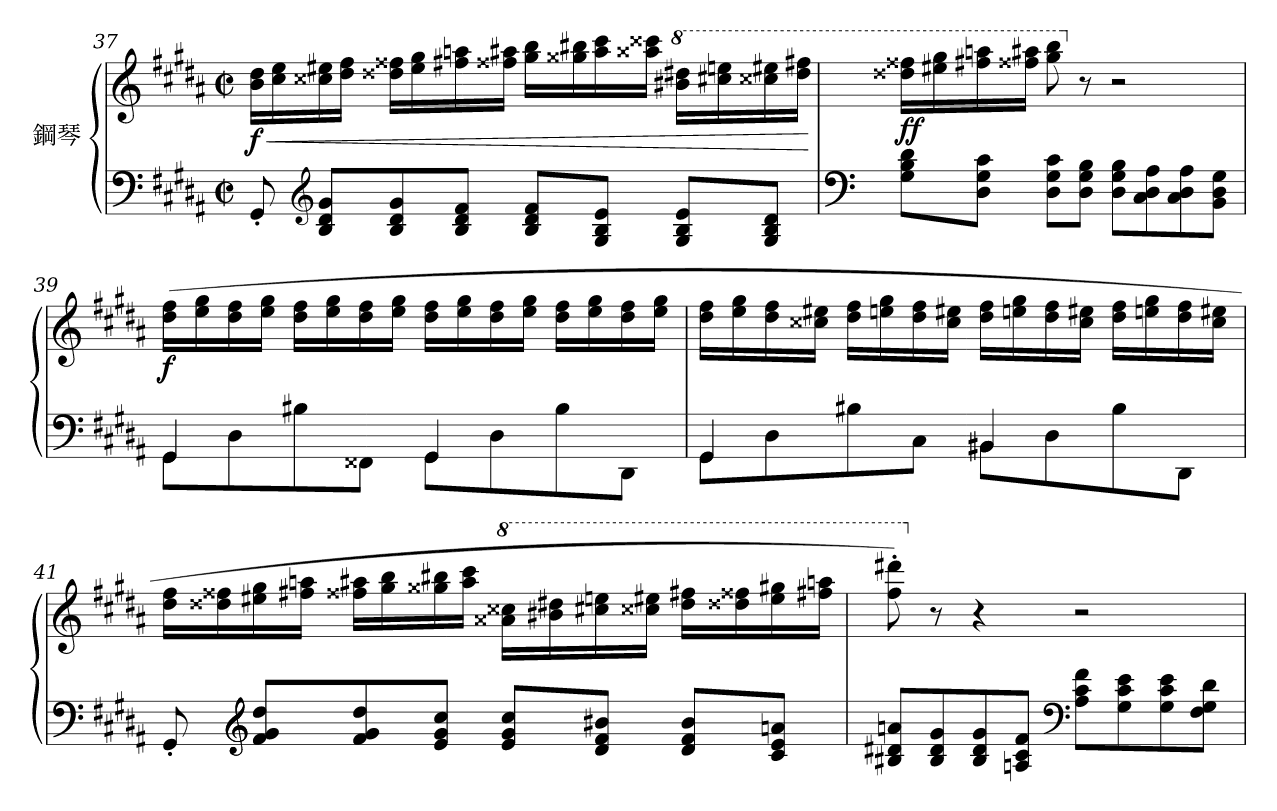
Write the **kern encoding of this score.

**kern	**kern	**dynam
*part1	*part1	*part1
*staff2	*staff1	*staff1/2
*I"鋼琴	*	*
!!LO:LB:g=z
*clefF4	*clefG2	*
*k[f#c#g#d#a#]	*k[f#c#g#d#a#]	*
*M2/2	*M2/2	*
*met(c|)	*met(c|)	*
=37	=37	=37
!	!	!LO:HP:b
!	!	!LO:DY:n=1:b
8GG#'/	16b\ 16dd#\LL	< f
.	16cc#\ 16ee\	.
*clefG2	*	*
8B/ 8d#/ 8g#/L	16cc##X\ 16ee#X\	.
.	16dd#\ 16ff#\JJ	.
8B/ 8d#/ 8g#/	16dd##X\ 16ff##X\LL	.
.	16ee#\ 16gg#\	.
8B/ 8d#/ 8f#/J	16ff#X\ 16aan\	.
.	16ff##X\ 16aa#X\JJ	.
8B/ 8d#/ 8f#/L	16gg#\ 16bb\LL	.
.	16gg##X\ 16bb#X\	.
8G#/ 8B/ 8e/J	16aa#\ 16ccc#\	.
.	16aa##X\ 16ccc##X\JJ	.
*	*8va	*
8G#/ 8B/ 8e/L	16bb#\ 16ddd#\LL	.
.	16ccc#X\ 16eee\	.
8G#/ 8B/ 8d#/J	16ccc##X\ 16eee#X\	.
.	16ddd#\ 16fff#\JJ	.
.	.	[
=38	=38	=38
*clefF4	*	*
!	!	!LO:DY:b
8G#\ 8B\ 8d#\L	16ddd##X\ 16fff##X\LL	ff
.	16eee#X\ 16ggg#\	.
8D#\ 8G#\ 8c#\J	16fff#X\ 16aaan\	.
.	16fff##X\ 16aaa#X\JJ	.
8D#\ 8G#\ 8c#\L	8ggg#\ 8bbb\	.
*	*X8va	*
8D#\ 8G#\ 8B\J	8r	.
*	*MM130	*
8D#\ 8G#\ 8B\L	2r	.
8C#\ 8D#\ 8A#\	.	.
*	*MM124	*
8C#\ 8D#\ 8A#\	.	.
*	*MM118	*
8BB\ 8D#\ 8G#\J	.	.
!!LO:PB:g=z
=39	=39	=39
*	*MM124	*
*^	*	*
!	!	!	!LO:DY:b
4GG#/	8GG#\L	(>16dd#\ 16ff#\LL	f
.	.	16ee\ 16gg#\	.
*	*	*MM130	*
.	8D#\	16dd#\ 16ff#\	.
.	.	16ee\ 16gg#\JJ	.
*	*	*MM136	*
4rcyy	8B#X\	16dd#\ 16ff#\LL	.
.	.	16ee\ 16gg#\	.
.	8FF##X\J	16dd#\ 16ff#\	.
.	.	16ee\ 16gg#\JJ	.
4GG#/	8GG#\L	16dd#\ 16ff#\LL	.
.	.	16ee\ 16gg#\	.
.	8D#\	16dd#\ 16ff#\	.
.	.	16ee\ 16gg#\JJ	.
4rcyy	8B#\	16dd#\ 16ff#\LL	.
.	.	16ee\ 16gg#\	.
.	8DD#\J	16dd#\ 16ff#\	.
.	.	16ee\ 16gg#\JJ	.
=40	=40	=40	=40
4GG#/	8GG#\L	16dd#\ 16ff#\LL	.
.	.	16ee\ 16gg#\	.
.	8D#\	16dd#\ 16ff#\	.
.	.	16cc##X\ 16ee#X\JJ	.
4reyy	8B#X\	16dd#\ 16ff#\LL	.
.	.	16een\ 16gg#\	.
.	8C#\J	16dd#\ 16ff#\	.
.	.	16cc##\ 16ee#X\JJ	.
4BB#X/	8BB#X\L	16dd#\ 16ff#\LL	.
.	.	16een\ 16gg#\	.
.	8D#\	16dd#\ 16ff#\	.
.	.	16cc##\ 16ee#X\JJ	.
4rcyy	8B#\	16dd#\ 16ff#\LL	.
.	.	16een\ 16gg#\	.
.	8DD#\J	16dd#\ 16ff#\	.
.	.	16cc##\ 16ee#X\JJ	.
!!LO:LB:g=z
=41	=41	=41	=41
8rAyy	8GG#'/	16dd#\ 16ff#\LL	.
.	.	16dd##X\ 16ff##X\	.
*clefG2	*	*	*
8f#/ 8g#/ 8dd#/L	2..ryy	16ee#X\ 16gg#\	.
.	.	16ff#X\ 16aan\JJ	.
8f#/ 8g#/ 8dd#/	.	16ff##X\ 16aa#X\LL	.
.	.	16gg#\ 16bb\	.
8e/ 8g#/ 8cc#/J	.	16gg##X\ 16bb#X\	.
.	.	16aa#\ 16ccc#\JJ	.
*	*	*8va	*
8e/ 8g#/ 8cc#/L	.	16aa##X\ 16ccc##X\LL	.
.	.	16bb#\ 16ddd#\	.
8d#/ 8f#/ 8b#X/J	.	16ccc#X\ 16eee\	.
.	.	16ccc##X\ 16eee#X\JJ	.
8d#/ 8f#/ 8b#/L	.	16ddd#\ 16fff#\LL	.
.	.	16ddd##X\ 16fff##X\	.
8c#/ 8e/ 8an/J	.	16eee#\ 16ggg#\	.
.	.	16fff#X\ 16aaan\JJ	.
*v	*v	*	*
=42	=42	=42
8B#X/ 8d#X/ 8an/L	8fff#\' 8dddd#X\')	.
*	*X8va	*
8B#/ 8d#/ 8g#/	8r	.
8B#/ 8d#/ 8g#/	4r	.
8An/ 8c#/ 8f#/J	.	.
*clefF4	*	*
*	*MM130	*
8A\ 8c#\ 8f#\L	2r	.
8G#\ 8c#\ 8e\	.	.
*	*MM124	*
8G#\ 8c#\ 8e\	.	.
*	*MM118	*
8F#\ 8G#\ 8d#\J	.	.
=	=	=
*-	*-	*-
